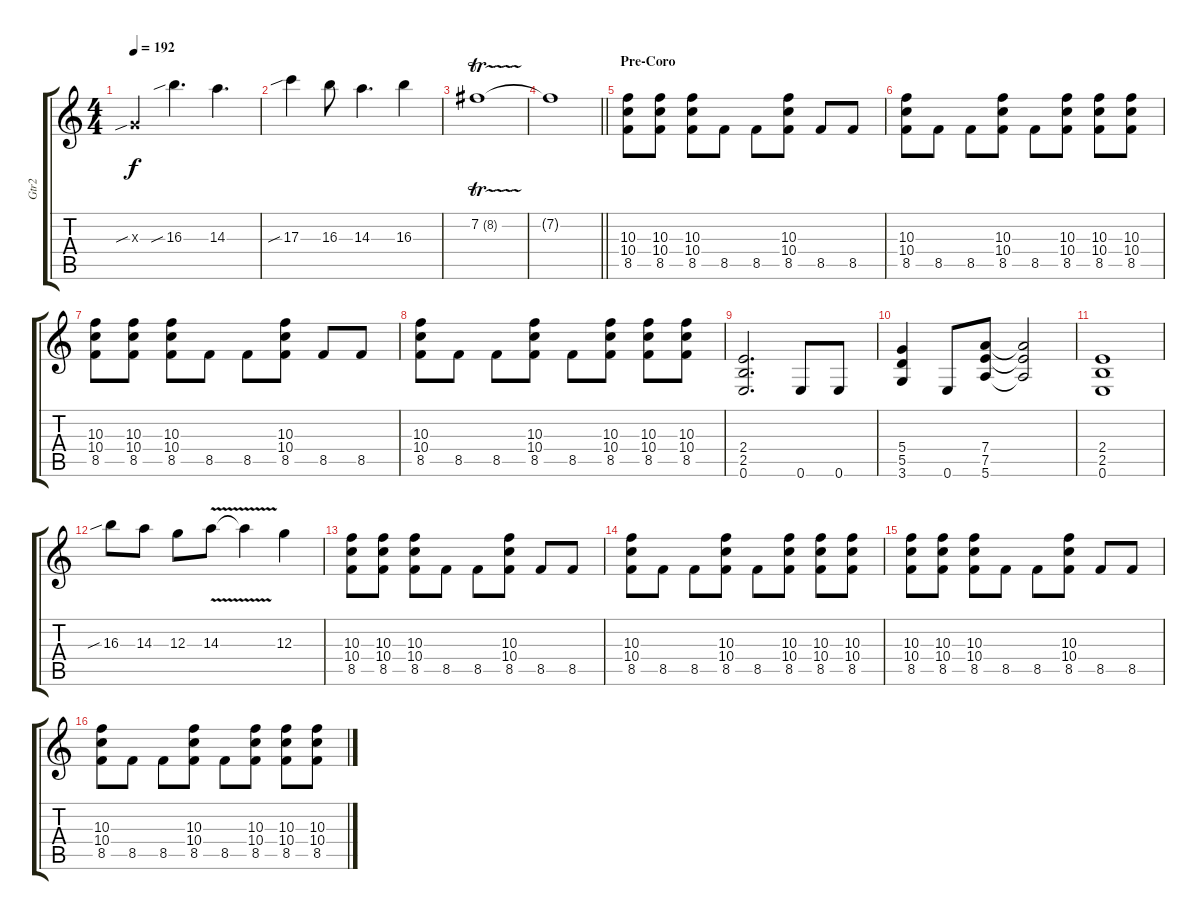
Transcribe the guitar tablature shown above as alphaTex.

\track ("Gtr2" "Gtr2") {instrument overdrivenguitar}
\staff {score tabs}
\tuning (E4 B3 G3 D3 A2 E2) {hide}
\ts (4 4)
\tempo 192
\clef g2
\ks c
0.3{sib x}.4{dy f} 16.3{sib}.4{d} 14.3.4{d} |
17.3{sib}.4 16.3.8 14.3.4{d} 16.3.4 |
7.2{tr (8 16)}.1 |
\barLineRight lightlight
7.2{t}.1 |
\section ("" "Pre-Coro")
(10.3 10.4 8.5).8 (10.3 10.4 8.5).8 (10.3 10.4 8.5).8 8.5.8 8.5.8 (10.3 10.4 8.5).8 8.5.8 8.5.8 |
(10.3 10.4 8.5).8 8.5.8 8.5.8 (10.3 10.4 8.5).8 8.5.8 (10.3 10.4 8.5).8 (10.3 10.4 8.5).8 (10.3 10.4 8.5).8 |
(10.3 10.4 8.5).8 (10.3 10.4 8.5).8 (10.3 10.4 8.5).8 8.5.8 8.5.8 (10.3 10.4 8.5).8 8.5.8 8.5.8 |
(10.3 10.4 8.5).8 8.5.8 8.5.8 (10.3 10.4 8.5).8 8.5.8 (10.3 10.4 8.5).8 (10.3 10.4 8.5).8 (10.3 10.4 8.5).8 |
(2.4 2.5 0.6).2{d} 0.6.8 0.6.8 |
(5.4 5.5 3.6).4 0.6.8 (7.4 7.5 5.6).8 (7.4{t} 7.5{t} 5.6{t}).2 |
(2.4 2.5 0.6).1 |
16.3{sib}.8 14.3.8 12.3.8 14.3{v}.8 14.3{t}.4 12.3.4 |
(10.3 10.4 8.5).8 (10.3 10.4 8.5).8 (10.3 10.4 8.5).8 8.5.8 8.5.8 (10.3 10.4 8.5).8 8.5.8 8.5.8 |
(10.3 10.4 8.5).8 8.5.8 8.5.8 (10.3 10.4 8.5).8 8.5.8 (10.3 10.4 8.5).8 (10.3 10.4 8.5).8 (10.3 10.4 8.5).8 |
(10.3 10.4 8.5).8 (10.3 10.4 8.5).8 (10.3 10.4 8.5).8 8.5.8 8.5.8 (10.3 10.4 8.5).8 8.5.8 8.5.8 |
(10.3 10.4 8.5).8 8.5.8 8.5.8 (10.3 10.4 8.5).8 8.5.8 (10.3 10.4 8.5).8 (10.3 10.4 8.5).8 (10.3 10.4 8.5).8
